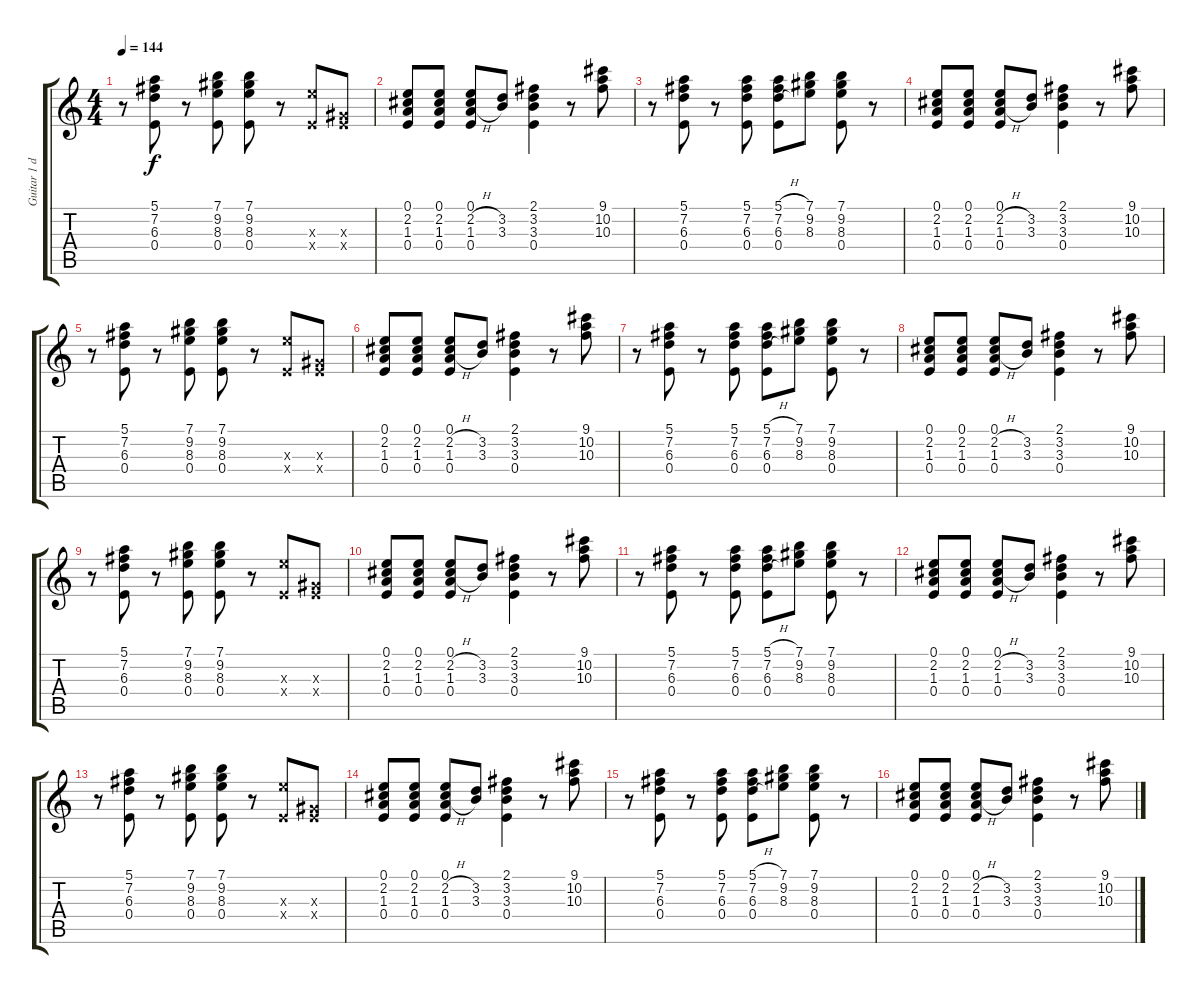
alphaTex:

\track ("Guitar 1 doubled" "Guitar 1 d") {instrument acousticguitarsteel}
\staff {score tabs}
\tuning (E4 B3 Ab3 E3 B2 E2) {hide}
\ts (4 4)
\tempo 144
\clef g2
\ks c
r.8{dy f} (5.1 7.2 6.3 0.4).8 r.8 (7.1 9.2 8.3 0.4).8 (7.1 9.2 8.3 0.4).8 r.8 (8.3{x} 0.4{x}).8 (0.3{x} 0.4{x}).8 |
(0.1 2.2 1.3 0.4).8 (0.1 2.2 1.3 0.4).8 (0.1 2.2{h} 1.3{h} 0.4).8 (3.2 3.3).8 (2.1 3.2 3.3 0.4).4 r.8 (9.1 10.2 10.3).8 |
r.8 (5.1 7.2 6.3 0.4).8 r.8 (5.1 7.2 6.3 0.4).8 (5.1{h} 7.2{h} 6.3{h} 0.4).8 (7.1 9.2 8.3).8 (7.1 9.2 8.3 0.4).8 r.8 |
(0.1 2.2 1.3 0.4).8 (0.1 2.2 1.3 0.4).8 (0.1 2.2{h} 1.3{h} 0.4).8 (3.2 3.3).8 (2.1 3.2 3.3 0.4).4 r.8 (9.1 10.2 10.3).8 |
r.8 (5.1 7.2 6.3 0.4).8 r.8 (7.1 9.2 8.3 0.4).8 (7.1 9.2 8.3 0.4).8 r.8 (8.3{x} 0.4{x}).8 (0.3{x} 0.4{x}).8 |
(0.1 2.2 1.3 0.4).8 (0.1 2.2 1.3 0.4).8 (0.1 2.2{h} 1.3{h} 0.4).8 (3.2 3.3).8 (2.1 3.2 3.3 0.4).4 r.8 (9.1 10.2 10.3).8 |
r.8 (5.1 7.2 6.3 0.4).8 r.8 (5.1 7.2 6.3 0.4).8 (5.1{h} 7.2{h} 6.3{h} 0.4).8 (7.1 9.2 8.3).8 (7.1 9.2 8.3 0.4).8 r.8 |
(0.1 2.2 1.3 0.4).8 (0.1 2.2 1.3 0.4).8 (0.1 2.2{h} 1.3{h} 0.4).8 (3.2 3.3).8 (2.1 3.2 3.3 0.4).4 r.8 (9.1 10.2 10.3).8 |
r.8 (5.1 7.2 6.3 0.4).8 r.8 (7.1 9.2 8.3 0.4).8 (7.1 9.2 8.3 0.4).8 r.8 (8.3{x} 0.4{x}).8 (0.3{x} 0.4{x}).8 |
(0.1 2.2 1.3 0.4).8 (0.1 2.2 1.3 0.4).8 (0.1 2.2{h} 1.3{h} 0.4).8 (3.2 3.3).8 (2.1 3.2 3.3 0.4).4 r.8 (9.1 10.2 10.3).8 |
r.8 (5.1 7.2 6.3 0.4).8 r.8 (5.1 7.2 6.3 0.4).8 (5.1{h} 7.2{h} 6.3{h} 0.4).8 (7.1 9.2 8.3).8 (7.1 9.2 8.3 0.4).8 r.8 |
(0.1 2.2 1.3 0.4).8 (0.1 2.2 1.3 0.4).8 (0.1 2.2{h} 1.3{h} 0.4).8 (3.2 3.3).8 (2.1 3.2 3.3 0.4).4 r.8 (9.1 10.2 10.3).8 |
r.8 (5.1 7.2 6.3 0.4).8 r.8 (7.1 9.2 8.3 0.4).8 (7.1 9.2 8.3 0.4).8 r.8 (8.3{x} 0.4{x}).8 (0.3{x} 0.4{x}).8 |
(0.1 2.2 1.3 0.4).8 (0.1 2.2 1.3 0.4).8 (0.1 2.2{h} 1.3{h} 0.4).8 (3.2 3.3).8 (2.1 3.2 3.3 0.4).4 r.8 (9.1 10.2 10.3).8 |
r.8 (5.1 7.2 6.3 0.4).8 r.8 (5.1 7.2 6.3 0.4).8 (5.1{h} 7.2{h} 6.3{h} 0.4).8 (7.1 9.2 8.3).8 (7.1 9.2 8.3 0.4).8 r.8 |
(0.1 2.2 1.3 0.4).8 (0.1 2.2 1.3 0.4).8 (0.1 2.2{h} 1.3{h} 0.4).8 (3.2 3.3).8 (2.1 3.2 3.3 0.4).4 r.8 (9.1 10.2 10.3).8
